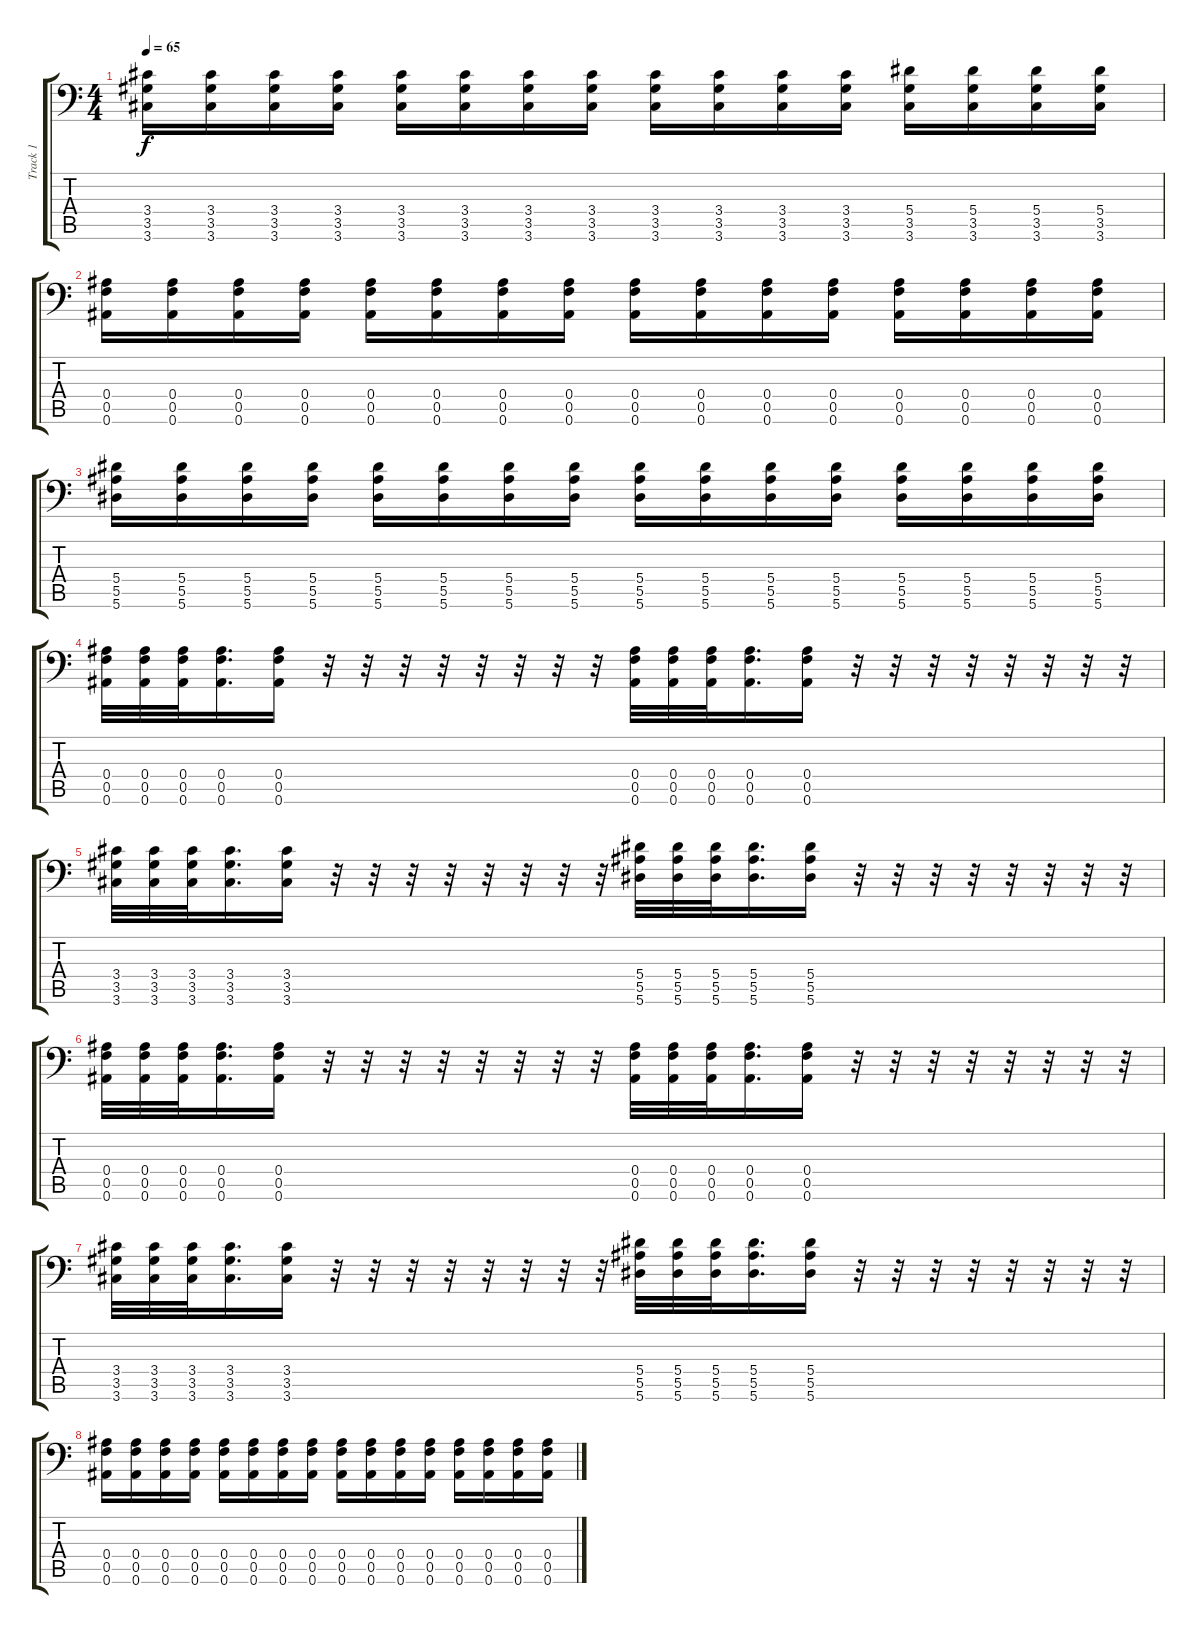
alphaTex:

\track ("Track 1" "Track 1") {instrument distortionguitar}
\staff {score tabs}
\tuning (C4 G3 Eb3 Bb2 F2 Bb1) {hide}
\ts (4 4)
\tempo 65
\clef f4
\ks c
(3.4 3.5 3.6).16{dy f} (3.4 3.5 3.6).16 (3.4 3.5 3.6).16 (3.4 3.5 3.6).16 (3.4 3.5 3.6).16 (3.4 3.5 3.6).16 (3.4 3.5 3.6).16 (3.4 3.5 3.6).16 (3.4 3.5 3.6).16 (3.4 3.5 3.6).16 (3.4 3.5 3.6).16 (3.4 3.5 3.6).16 (5.4 3.5 3.6).16 (5.4 3.5 3.6).16 (5.4 3.5 3.6).16 (5.4 3.5 3.6).16 |
(0.4 0.5 0.6).16 (0.4 0.5 0.6).16 (0.4 0.5 0.6).16 (0.4 0.5 0.6).16 (0.4 0.5 0.6).16 (0.4 0.5 0.6).16 (0.4 0.5 0.6).16 (0.4 0.5 0.6).16 (0.4 0.5 0.6).16 (0.4 0.5 0.6).16 (0.4 0.5 0.6).16 (0.4 0.5 0.6).16 (0.4 0.5 0.6).16 (0.4 0.5 0.6).16 (0.4 0.5 0.6).16 (0.4 0.5 0.6).16 |
(5.4 5.5 5.6).16 (5.4 5.5 5.6).16 (5.4 5.5 5.6).16 (5.4 5.5 5.6).16 (5.4 5.5 5.6).16 (5.4 5.5 5.6).16 (5.4 5.5 5.6).16 (5.4 5.5 5.6).16 (5.4 5.5 5.6).16 (5.4 5.5 5.6).16 (5.4 5.5 5.6).16 (5.4 5.5 5.6).16 (5.4 5.5 5.6).16 (5.4 5.5 5.6).16 (5.4 5.5 5.6).16 (5.4 5.5 5.6).16 |
(0.4 0.5 0.6).32 (0.4 0.5 0.6).32 (0.4 0.5 0.6).32 (0.4 0.5 0.6).16{d} (0.4 0.5 0.6).16 r.32 r.32 r.32 r.32 r.32 r.32 r.32 r.32 (0.4 0.5 0.6).32 (0.4 0.5 0.6).32 (0.4 0.5 0.6).32 (0.4 0.5 0.6).16{d} (0.4 0.5 0.6).16 r.32 r.32 r.32 r.32 r.32 r.32 r.32 r.32 |
(3.4 3.5 3.6).32 (3.4 3.5 3.6).32 (3.4 3.5 3.6).32 (3.4 3.5 3.6).16{d} (3.4 3.5 3.6).16 r.32 r.32 r.32 r.32 r.32 r.32 r.32 r.32 (5.4 5.5 5.6).32 (5.4 5.5 5.6).32 (5.4 5.5 5.6).32 (5.4 5.5 5.6).16{d} (5.4 5.5 5.6).16 r.32 r.32 r.32 r.32 r.32 r.32 r.32 r.32 |
(0.4 0.5 0.6).32 (0.4 0.5 0.6).32 (0.4 0.5 0.6).32 (0.4 0.5 0.6).16{d} (0.4 0.5 0.6).16 r.32 r.32 r.32 r.32 r.32 r.32 r.32 r.32 (0.4 0.5 0.6).32 (0.4 0.5 0.6).32 (0.4 0.5 0.6).32 (0.4 0.5 0.6).16{d} (0.4 0.5 0.6).16 r.32 r.32 r.32 r.32 r.32 r.32 r.32 r.32 |
(3.4 3.5 3.6).32 (3.4 3.5 3.6).32 (3.4 3.5 3.6).32 (3.4 3.5 3.6).16{d} (3.4 3.5 3.6).16 r.32 r.32 r.32 r.32 r.32 r.32 r.32 r.32 (5.4 5.5 5.6).32 (5.4 5.5 5.6).32 (5.4 5.5 5.6).32 (5.4 5.5 5.6).16{d} (5.4 5.5 5.6).16 r.32 r.32 r.32 r.32 r.32 r.32 r.32 r.32 |
(0.4 0.5 0.6).16 (0.4 0.5 0.6).16 (0.4 0.5 0.6).16 (0.4 0.5 0.6).16 (0.4 0.5 0.6).16 (0.4 0.5 0.6).16 (0.4 0.5 0.6).16 (0.4 0.5 0.6).16 (0.4 0.5 0.6).16 (0.4 0.5 0.6).16 (0.4 0.5 0.6).16 (0.4 0.5 0.6).16 (0.4 0.5 0.6).16 (0.4 0.5 0.6).16 (0.4 0.5 0.6).16 (0.4 0.5 0.6).16
